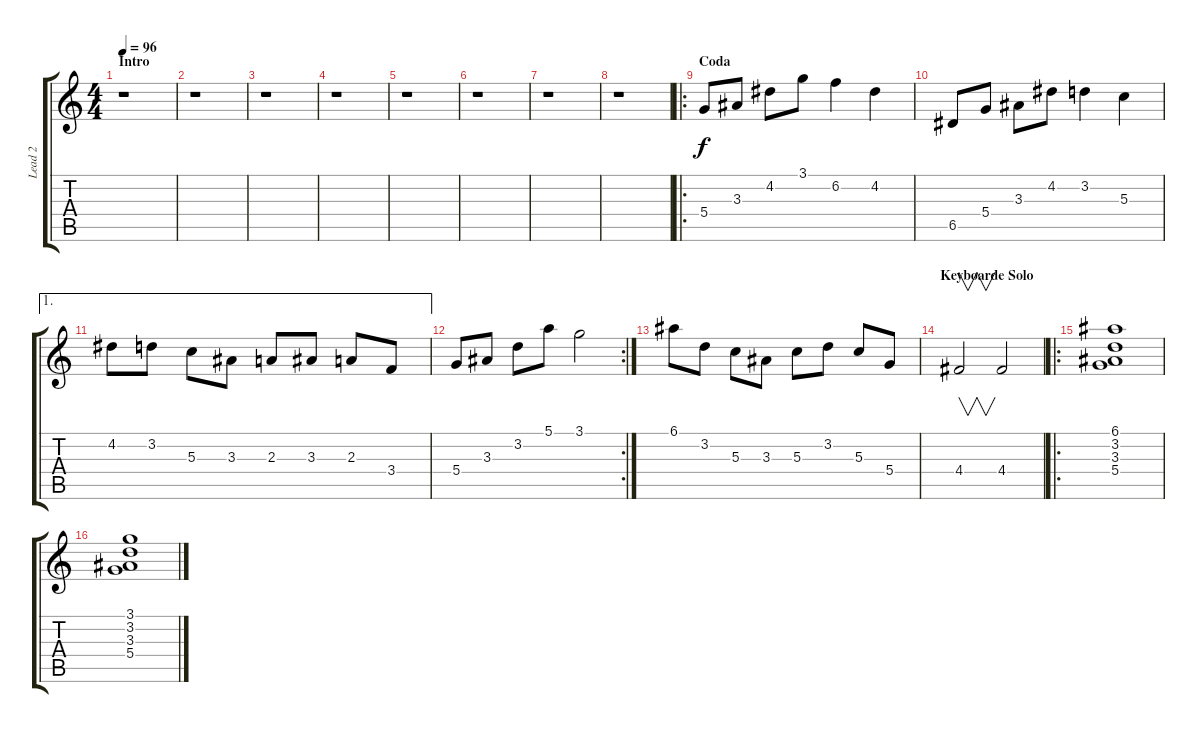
\track ("Lead 2" "Lead 2") {instrument distortionguitar}
\staff {score tabs}
\tuning (E4 B3 G3 D3 A2 E2) {hide}
\ts (4 4)
\section ("" "Intro")
\tempo 96
\clef g2
\ks c
r.1{dy f instrument distortionguitar} |
r.1 |
r.1 |
r.1 |
r.1 |
r.1 |
r.1 |
r.1 |
\ro
\section ("" "Coda")
5.4.8 3.3.8 4.2.8 3.1.8 6.2.4 4.2.4 |
6.5.8 5.4.8 3.3.8 4.2.8 3.2.4 5.3.4 |
\ae 1
4.2.8 3.2.8 5.3.8 3.3.8 2.3.8 3.3.8 2.3.8 3.4.8 |
\rc 2
5.4.8 3.3.8 3.2.8 5.1.8 3.1.2 |
6.1.8 3.2.8 5.3.8 3.3.8 5.3.8 3.2.8 5.3.8 5.4.8 |
\section ("" "Keyboarde Solo")
4.4.2{v} 4.4.2 |
\ro
(6.1 3.2 3.3 5.4).1 |
(3.1 3.2 3.3 5.4).1
